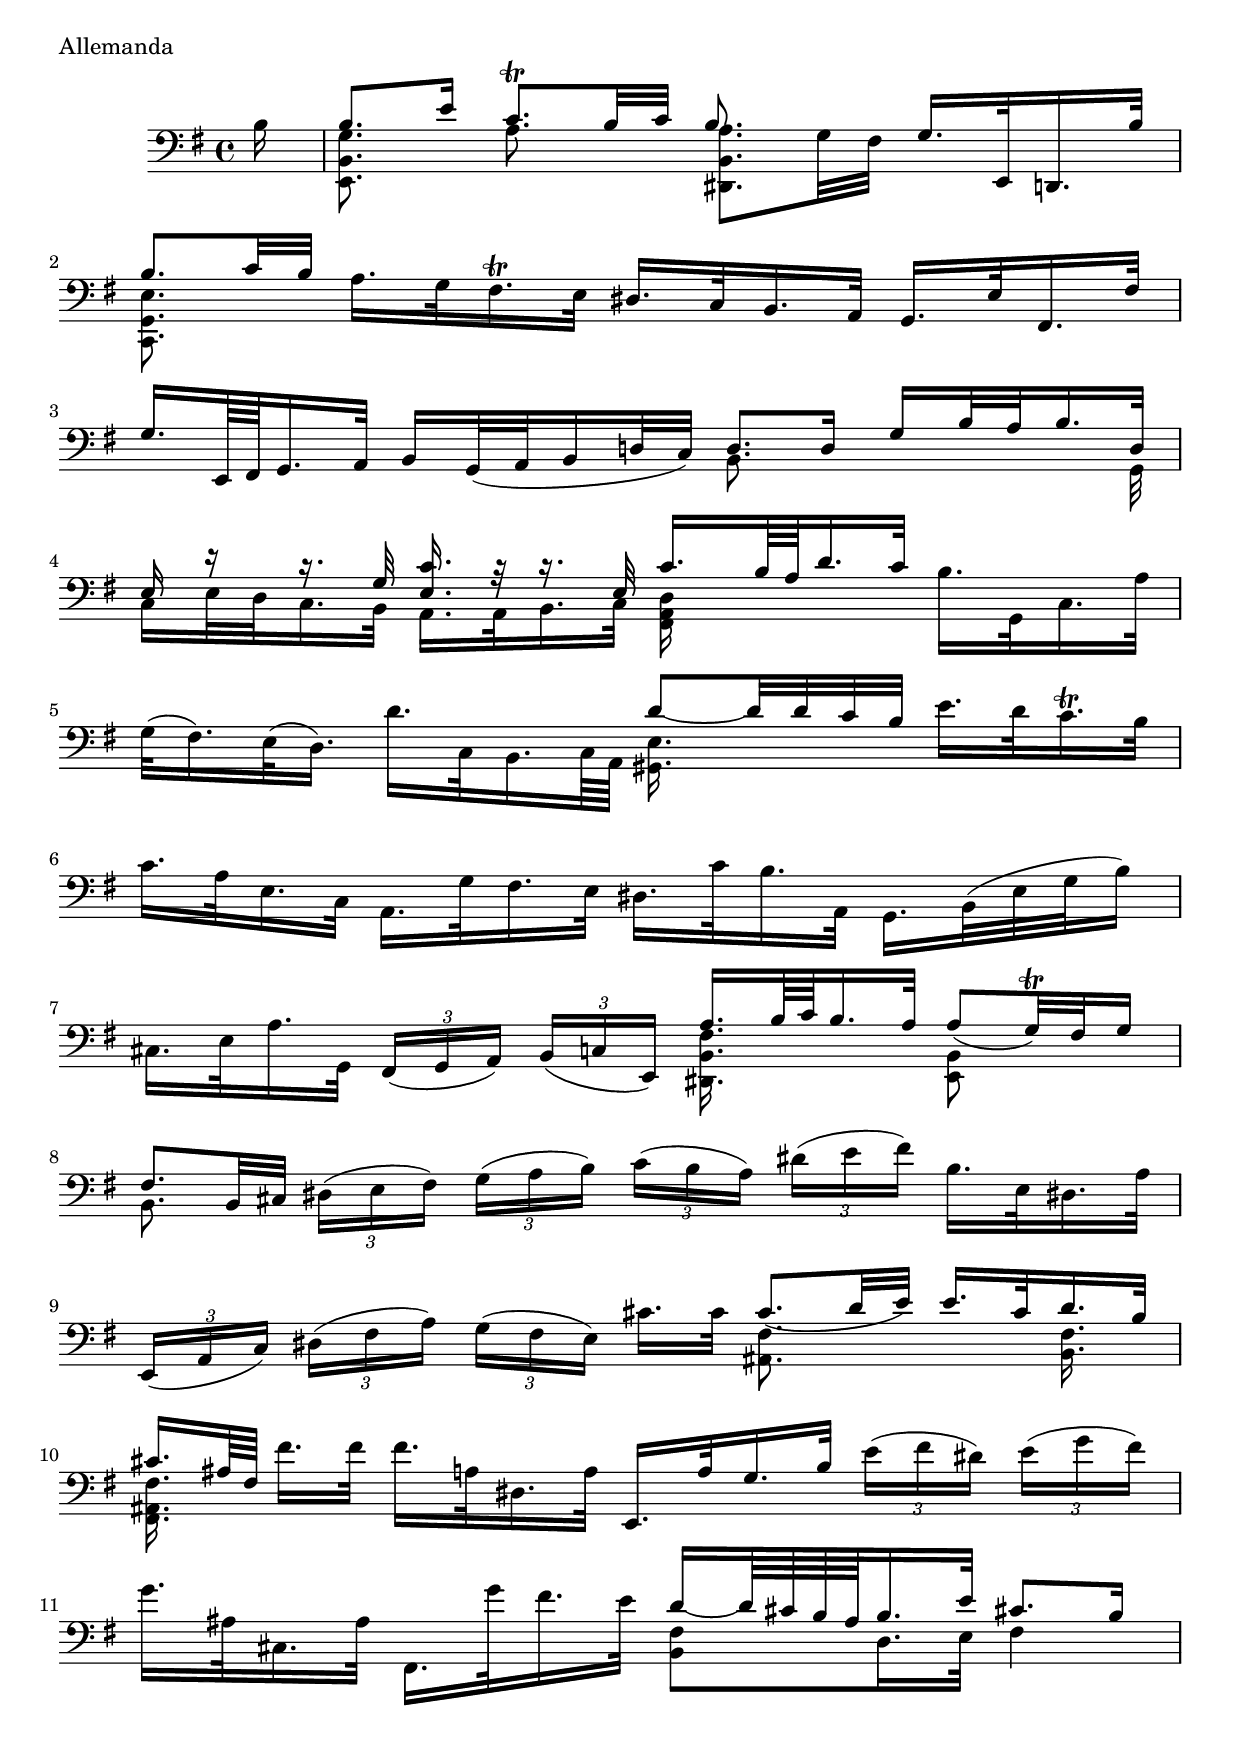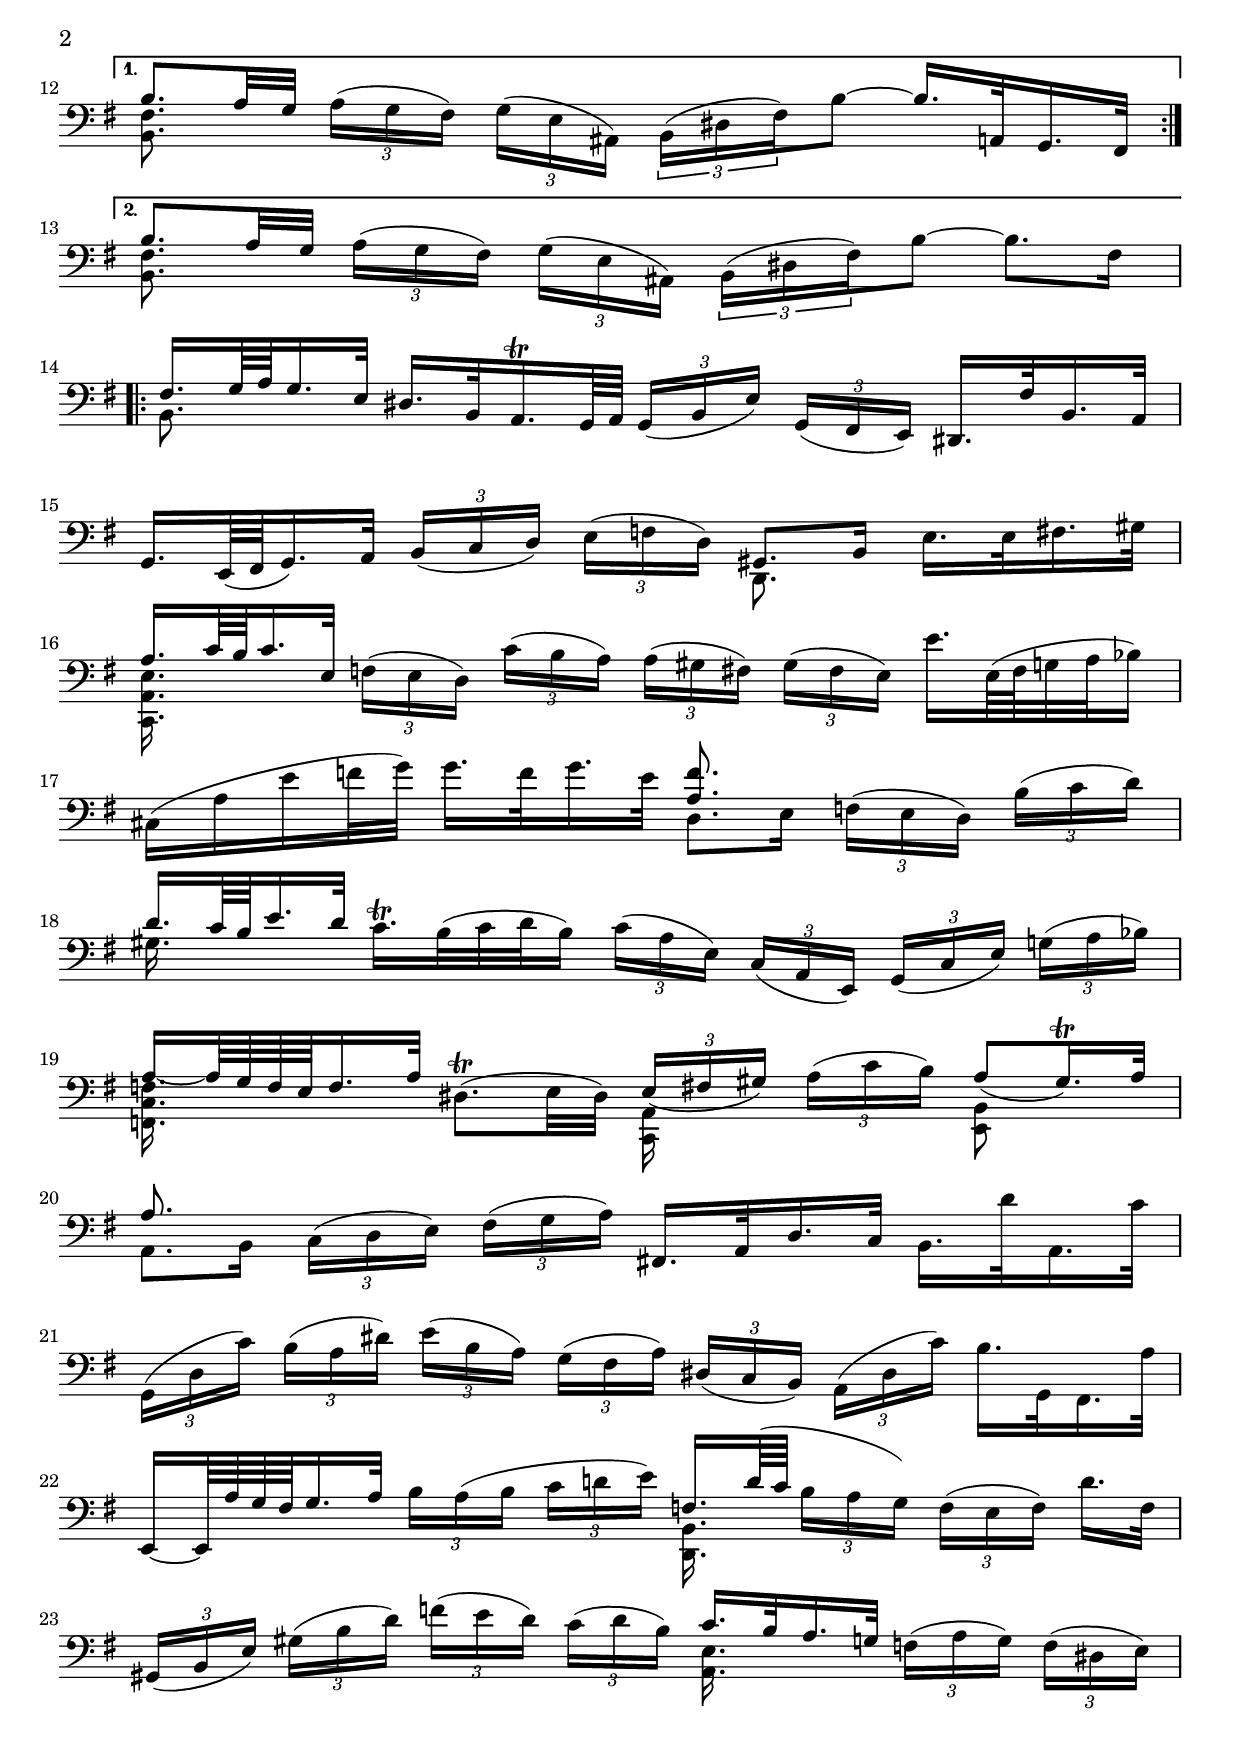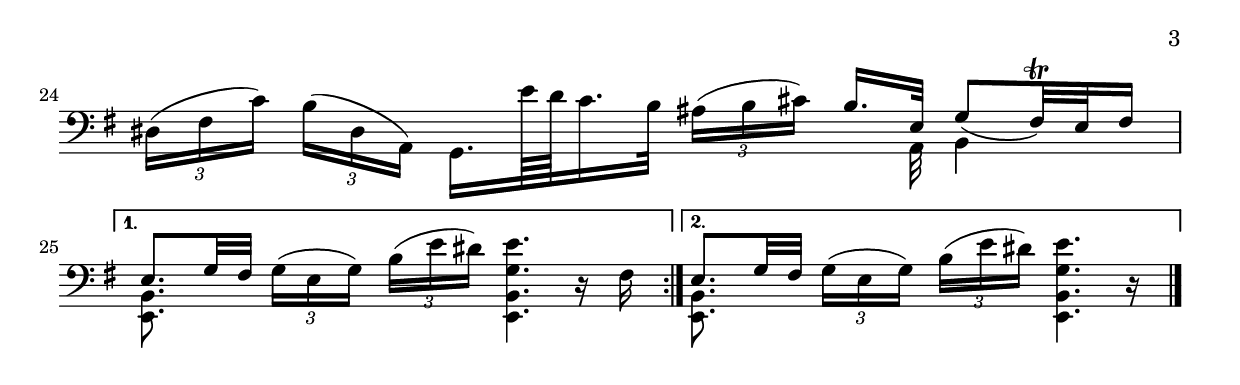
\version "2.24.3"

% Movement 1, Allemanda

\version "2.24.3"

iA =  {
  \tupletSpan 8
  \set autoBeaming = ##f
  s16 |
  \stemDown
  <d'' fis' b>8.  s16  e''8.  s16 <e'' fis' ais>8.[  d''32 cis''32]
  \stemNeutral   d''16.[  b32  a16.  fis''32]  |
  % 2
  \stemUp  fis''8.[  g''32  fis''32] \stemNeutral
   e''16.[  d''32 cis''16.\trill  b'32]  ais'16.[  g'32  fis'16.  e'32]
   d'16.[  b'32  cis'16.  cis''32]  |
  % 3
   d''16.[  b64  cis'64  d'16.  e'32]
   fis'16[  d'32(  e'32 fis'16  a'!32   g'32)] \stemUp  a'8.[  a'16]
   d''16[  fis''32  e''32  fis''16.  a'32] |
  % 4
  b'16 r16 r16. d''32  <g'' b'>16. r32 r16. b'32
   g''16.[ fis''64  e''64  a''16.  g''32]
  \stemNeutral  fis''16.[  d'32  g'16. e''32]  |
  % 5
   d''32[(   cis''16.)  b'32(   a'16.)]   a''16.[  g'32  fis'16. g'64  e'64]
  \stemDown <b' dis'>16. s32 s4. |  s1 |
  % 7
  s2 \stemUp  e''16.[  fis''64  g''64  fis''16.  e''32]
   e''8[(   d''32)\trill cis''32  d''16]  |
  % 8
   cis''8.[  fis'32  gis'32] \stemNeutral \tuplet 3/2
  { ais'16[(  b'   cis'')]  d''[(  e''   fis'')]
   g''[(  fis''   e'')]  ais''[(  b''   cis''')]}
   fis''16.[  b'32  ais'!16. e''32]  |
  % 9
  \tuplet 3/2 { b16[(  e'16   g'16)]   ais'16[(  cis''16   e''16)]
   d''16[(  cis''16   b'16)]}   gis''16.[  gis''32] \stemUp
   gis''8.[(  a''32  b''32)]   b''16.[  gis''32  a''16.  fis''32]  |
  % 10
   gis''16.[  eis''64  cis''64] \stemNeutral   cis'''16.[  cis'''32]
   cis'''16.[ e''32  ais'16.  e''32]   b16.[  e''32  d''16.  fis''32]
  \tuplet 3/2 { b''16[(  cis'''16   ais''16)]   b''16[(  d'''16   cis'''16)]}  |
  % 11
   d'''16.[  eis''32  gis'16.  eis''32]
   cis'16.[  d'''32  cis'''16.  b''32]
  \stemUp
   a''16[ ~ a''64  gis''64  fis''64  eis''64 fis''16.  b''32]
   gis''!8.[  fis''16]  |
  % 12, prima volta
   fis''8.[  e''32  d''32] \stemNeutral  \tuplet 3/2
    { e''16[(  d''  cis'')]   d''[( b'   eis')]   fis'[(  ais'   cis'')}
    fis''8] ~  fis''16.[ e'32  d'16.  cis'32]
  % 12, seconda volta
  \stemUp  fis''8.[  e''32  d''32]  \stemNeutral \tuplet 3/2
    { e''16[(  d''  cis'')]   d''[( b'   eis')]   fis'[(  ais'   cis'')}
    fis''8] ~  fis''8.[ cis''16]

  % 13
  \stemUp
   cis''16.[  d''64  e''64  d''16.  b'32] \stemNeutral
   ais'16.[  fis'32 e'16.\trill  d'64  e'64] \tuplet 3/2
  { d'16[(  fis'   b')]   d'[(  cis'  b)]}  ais16.[ cis''32 fis'16. e'32] |
  % 14
   d'16.[  b64(  cis'64   d'16.)  e'32]  \tuplet 3/2
  { fis'16[(  g'   a')]  b'[(  c''   a')]} \stemUp
   dis'8.[  fis'16] \stemNeutral  b'16.[  b'32 cis''16.  dis''32]  |
  % 15
  \stemUp
   e''16.[  g''64  fis''64  g''16.  b'32] \stemNeutral \tuplet 3/2
  { c''16[( b'  a')]  g''[( fis''  e'')]  e''[( dis''  cis'')]  dis''[( cis''  b')]}
   b''16.[  b'64(  cis''64 d''32  e''32   f''16)]  |
  % 16
   gis'16[(  e''16  b''16  c'''32   d'''32)]
   d'''16.[  c'''32 d'''16.  b''32]
  \stemUp <c''' e''>8. s16*5  |
  % 17
  \stemDown dis''16.  s32*29  |
  % 18
  <c'' g' c'>16.  s32*13  <e' g>16  s8.  <fis' b>8 s8  |
  % 19
   e'8.[  fis'16] \stemNeutral  \tuplet 3/2 { g'16[( a'  b')]  cis''[( d''  e'')]}
   cis'!16.[  e'32  a'16.  g'32]
   fis'16.[  a''32 e'16.  g''32]  |
  % 20
  \tuplet 3/2 { d'16[(  a'   g'')]   fis''[(  e''   ais'')]  b''[( fis''  e'')]
   d''[(  cis''   e'')]   ais'[( g'  fis')]  e'[( ais'  g'')] }
   fis''16.[ d'32 cis'16. e''32] |
  % 21
   b16[ ~ b64  e''64  d''64  cis''64  d''16.  e''32]
  \tuplet 3/2 { fis''16[  e''(  fis'']   g''[  a''!   b'')]}
  \stemUp  c''16.[  a''64(  g''64] \stemNeutral \tuplet 3/2
  { fis''16[  e''   d'')]  c''[( b'  c'')]}   a''16.[  c''32]  |
  % 22
  \tuplet 3/2 { dis'16[(  fis'   b')]   dis''[(  fis''   a'')]
   c'''[(  b''   a'')]   g''[(  a''   fis'')]} \stemUp
   g''16.[  fis''32  e''16.  d''32] \stemNeutral \tuplet 3/2
  { c''16[(  e''   d'')]  c''[(  ais'   b')]}  |
  % 23
  \tuplet 3/2 { ais'[(  cis''   g'')]   fis''[(  ais'   e')]}
   d'16.[  b''64  a''64  g''16.  fis''32]
  \tuplet 3/2 { eis''16[(  fis''  gis'')]} \stemUp  fis''16.[  b'32]
   d''8[(   cis''32)\trill  b'32  cis''16]  |
  % 24, prima volta
  \stemUp  b'8.[  d''32 cis''32] \stemNeutral \tuplet 3/2
    { d''16[(  b'   d'')]   fis''[(  b''  ais'')]}
    <b'' d'' fis' b>4. r16  cis''16
  %24, seconda volta
  \stemUp  b'8.[  d''32 cis''32] \stemNeutral \tuplet 3/2
    { d''16[(  b'   d'')]   fis''[(  b''  ais'')]}
    <b'' d'' fis' b>4. r16
}

iB =  {
  \tupletSpan 8
  \set autoBeaming = ##f
  fis''16
  \stemUp
   fis''8.[  b''16]   g''8.[\trill  fis''32  g''32] fis''8. s16*5  |
  % 2
  \stemDown
  <b' d' g>8. s16*13  |
  % 3
  s2 fis'8. s4 s32 d'32 |
  % 4
   g'16[  b'32  a'32  g'16.  fis'32]  e'16.[  e'32  fis'16. g'32]
  <a' e' cis'>16  s16*7
  % 5
  s2 \stemUp  a''8[ ~ a''32  a''32  g''32  fis''32] \stemNeutral
   b''16.[  a''32  g''16.\trill  fis''32]  |
  % 6
   g''16.[  e''32  b'16.  g'32]   e'16.[  d''32  cis''16. b'32]
   ais'16.[  g''32  fis''16.  e'32]
   d'16.[  fis'32( b'32  d''32   fis''16)]  |
  % 7
   gis'16.[  b'32  e''16.  d'32] \tuplet 3/2
  { cis'16[(  d'   e')]  fis'[( g'  b)]} % g=>>gis?
  \stemDown <cis'' fis' ais>16.  s32*5  <fis' b>8 s8  |
  % 8
  fis'8. s16 s4*3 |
  % 9
  s2 <cis'' eis'>8. s16*3  <cis'' fis'>16.  s32  |
  % 10
  <cis'' eis' cis'>16.  s32 s4. s2 |
  % 11
  s2 <cis'' fis'>8[  a'16.  b'32]  cis''4
  % 12, prima volta
  <cis'' fis'>8. s16*13
  %12, seconda volta
  <cis'' fis'>8. s16*13

  % 13
  fis'8.  s16 s4*3
  % 14
  s2 a8.  s16*5  |
  % 15
  <b' e' g>16. s32 s8*7
  % 16
  s2  a'8.[  b'16] \stemNeutral \tuplet 3/2
  { c''16[(  b'16   a'16)]  fis''16[(  g''16  a''16)]}  |
  % 17
  \stemUp
   a''16.[  g''64  fis''64  b''16.  a''32]  \stemNeutral
   g''16.[\trill  fis''32(  g''32  a''32   fis''16)]  \tuplet 3/2
  { g''16[( e''  b')]  g'[( e'  b)]  d'[( g'  b')]  d''[( e''  f'')]} |
  % 18
  \stemUp
   e''16[ ~ e''64  d''64  c''64  b'64  c''16.  e''32]
  \stemNeutral  ais'8.[\trill(  b'32   ais'32)]  \tuplet 3/2
  {\stemUp  b'16[(  cis''   dis'')]  \stemNeutral  e''[( g''   fis'')]}
  \stemUp  e''8[(   dis''16.)\trill  e''32]  |
  % 19
  e''8. s16 s4*3 | s1 |
  % 21
  \stemDown
  s2 <fis' a>16.  s32 s8*3
  % 22
  s2 <b' e'>16. s32 s8*3
  % 23
  s2 s8 s16. e'32  fis'4  |
  % 24, prima volta
  <fis' b>8. s16 s2 s4
  % 24, seconda volta
  <fis' b>8. s16 s2 s8.
}

iNotes =  \context Staff <<
  \context Voice=A \iA
  \context Voice=B \iB
>>


iCelloGlobal =   {
  \clef "bass"
  \key g\major
  \time 4/4
  \partial 16
  \repeat "volta" 2 {
    s16 | s1*11 |
  }
  \alternative {
    { s1 }
    { s1 }
  }

  \repeat "volta" 2 {
    s1*11
  }
  \alternative {
    { s1 }
    { s16*15 \bar "|." }
  }
}

iCelloScripts =  {
}

iCelloStaff =  \context Staff <<
   \transpose c' f, \iNotes
  \iCelloGlobal
  \iCelloScripts
>>

\score {
  \iCelloStaff
  \layout { }
  
  \midi {
    \tempo 4 = 32
    }


  \header {
    piece = "Allemanda"
    opus = ""
  }
}
